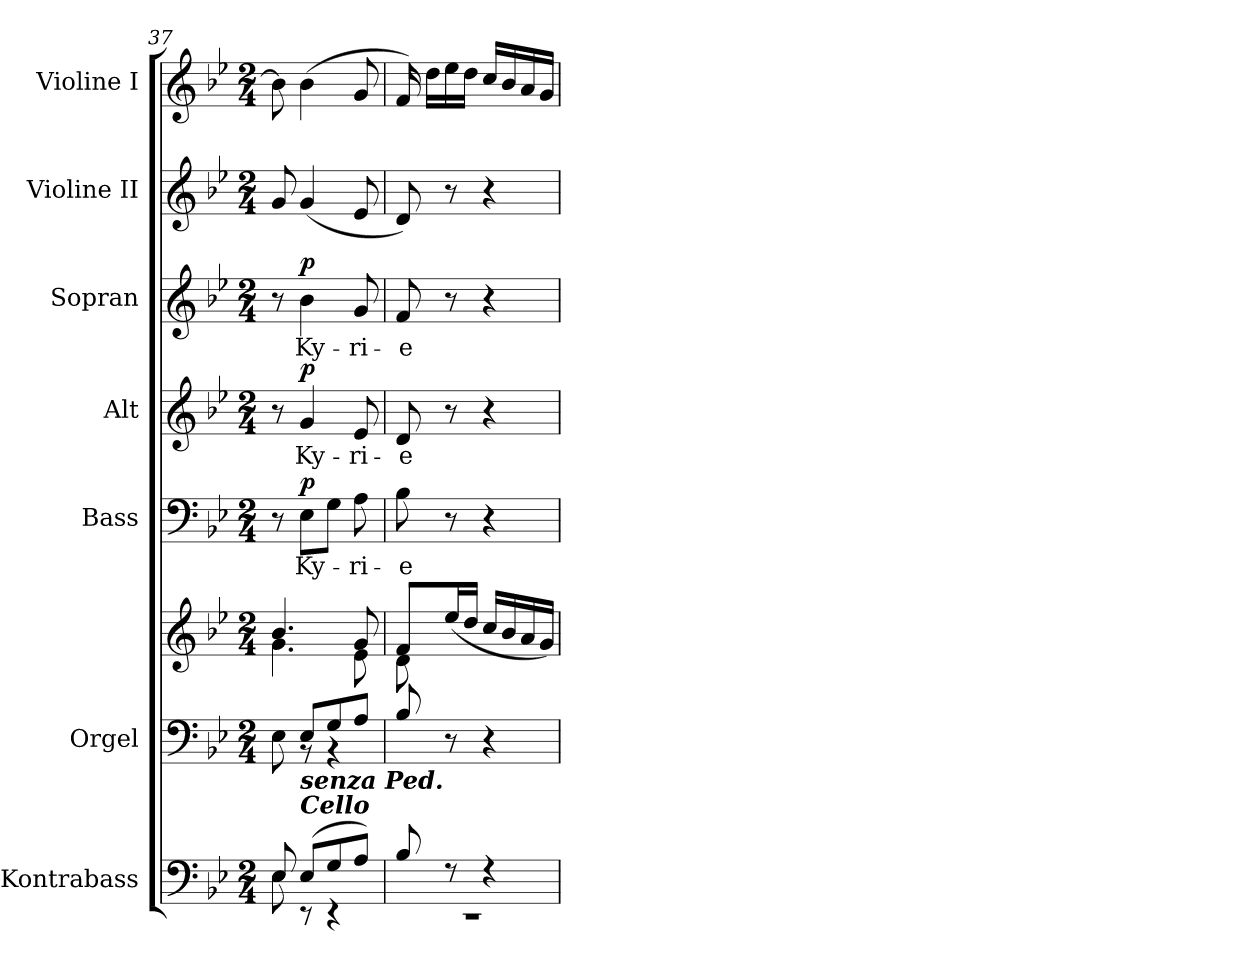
**kern	**kern	**kern	**kern	**text	**dynam	**kern	**text	**dynam	**kern	**text	**dynam	**kern	**kern
*part7	*part6	*part6	*part5	*part5	*part5	*part4	*part4	*part4	*part3	*part3	*part3	*part2	*part1
*staff8	*staff7	*staff6	*staff5	*staff5	*staff5	*staff4	*staff4	*staff4	*staff3	*staff3	*staff3	*staff2	*staff1
*I"Kontrabass	*I"Orgel	*	*I"Bass	*	*	*I"Alt	*	*	*I"Sopran	*	*	*I"Violine II	*I"Violine I
*I'Kb.	*I'Org.	*	*I'B	*	*	*I'A	*	*	*I'S	*	*	*I'Vl. II	*I'Vl. I
*clefF4	*clefF4	*clefG2	*clefF4	*	*	*clefG2	*	*	*clefG2	*	*	*clefG2	*clefG2
*ITrd7c12	*	*	*	*	*	*	*	*	*	*	*	*	*
*k[b-e-]	*k[b-e-]	*k[b-e-]	*k[b-e-]	*	*	*k[b-e-]	*	*	*k[b-e-]	*	*	*k[b-e-]	*k[b-e-]
*B-:	*B-:	*B-:	*B-:	*	*	*B-:	*	*	*B-:	*	*	*B-:	*B-:
*M2/4	*M2/4	*M2/4	*M2/4	*	*	*M2/4	*	*	*M2/4	*	*	*M2/4	*M2/4
=37	=37	=37	=37	=37	=37	=37	=37	=37	=37	=37	=37	=37	=37
*^	*^	*^	*	*	*	*	*	*	*	*	*	*	*
8EE-/	8EE-\	8ryy	8E-\	4.b-/	4.g\	8r	.	.	8r	.	.	8r	.	.	8g/	8b-\]
!	!	!LO:TX:b:Bi:t=senza Ped.	!	!	!	!	!	!	!	!	!	!	!	!	!	!
!LO:TX:a:Bi:t=Cello	!	!	!	!	!	!	!	!	!	!	!	!	!	!	!	!
!	!	!	!	!	!	!	!LO:LY:b	!LO:DY:a	!	!LO:LY:b	!LO:DY:a	!	!LO:LY:b	!LO:DY:a	!	!
(<8EE-/L	8rEE	8E-/L	8rAA	.	.	8E-\L	Ky-	p	4g/	Ky-	p	4b-\	Ky-	p	(<4g/	(<4b-\
8GG/	4rEE	8G/	4rBB	.	.	8G\J	.	.	.	.	.	.	.	.	.	.
!	!	!	!	!	!	!	!LO:LY:b	!	!	!LO:LY:b	!	!	!LO:LY:b	!	!	!
8AA/J)	.	8A/J	.	8g/	8e-\	8A\	-ri-	.	8e-/	-ri-	.	8g/	-ri-	.	8e-/	8g/
*	*	*v	*v	*	*	*	*	*	*	*	*	*	*	*	*	*
=38	=38	=38	=38	=38	=38	=38	=38	=38	=38	=38	=38	=38	=38	=38	=38
!	!	!	!	!	!	!LO:LY:b	!	!	!LO:LY:b	!	!	!LO:LY:b	!	!	!
8BB-/	2rEE	8B-/	8f/L	8d\	8B-\	-e	.	8d/	-e	.	8f/	-e	.	8d/)	16f/)
.	.	.	.	.	.	.	.	.	.	.	.	.	.	.	16dd\LL
8rF	.	8r	(<16ee-/L	4.ryy	8r	.	.	8r	.	.	8r	.	.	8r	16ee-\
.	.	.	16dd/JJ	.	.	.	.	.	.	.	.	.	.	.	16dd\JJ
4rF	.	4r	16cc/LL	.	4r	.	.	4r	.	.	4r	.	.	4r	16cc/LL
.	.	.	16b-/	.	.	.	.	.	.	.	.	.	.	.	16b-/
.	.	.	16a/	.	.	.	.	.	.	.	.	.	.	.	16a/
.	.	.	16g/JJ)	.	.	.	.	.	.	.	.	.	.	.	16g/JJ
*v	*v	*	*v	*v	*	*	*	*	*	*	*	*	*	*	*
=	=	=	=	=	=	=	=	=	=	=	=	=	=
*-	*-	*-	*-	*-	*-	*-	*-	*-	*-	*-	*-	*-	*-
